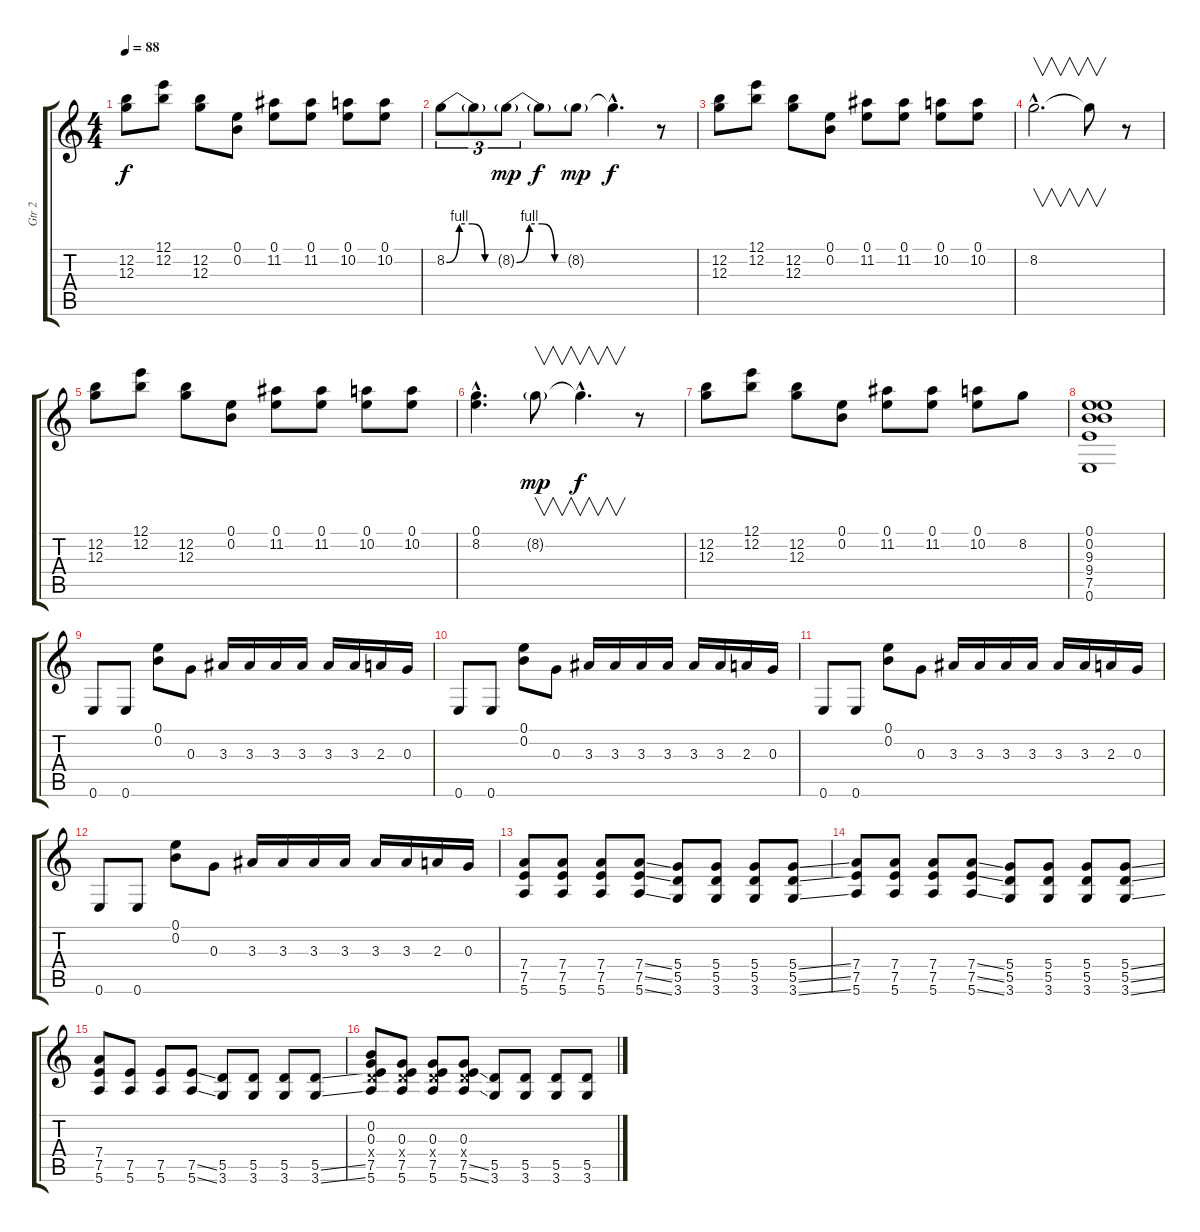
\track ("Gtr 2" "Gtr 2") {instrument distortionguitar}
\staff {score tabs}
\tuning (E4 B3 G3 D3 A2 E2) {hide}
\ts (4 4)
\tempo 88
\clef g2
\ks c
(12.2 12.3).8{dy f} (12.1 12.2).8 (12.2 12.3).8 (0.1 0.2).8 (0.1 11.2).8 (0.1 11.2).8 (0.1 10.2).8 (0.1 10.2).8 |
8.2{be (custom 0 0 15 4 30 4 45 0 60 0)}.8{tu (3 2)} 8.2{t}.8{tu (3 2)} 8.2{be (custom 0 0 15 4 30 4 45 0 60 0) g}.8{tu (3 2) dy mp} 8.2{t}.8{dy f} 8.2{g}.8{dy mp} 8.2{hac t}.4{d dy f} r.8 |
(12.2 12.3).8 (12.1 12.2).8 (12.2 12.3).8 (0.1 0.2).8 (0.1 11.2).8 (0.1 11.2).8 (0.1 10.2).8 (0.1 10.2).8 |
8.2{hac}.2{v d} 8.2{t}.8{v} r.8 |
(12.2 12.3).8 (12.1 12.2).8 (12.2 12.3).8 (0.1 0.2).8 (0.1 11.2).8 (0.1 11.2).8 (0.1 10.2).8 (0.1 10.2).8 |
(0.1{hac} 8.2{hac}).4{d} 8.2{g}.8{v dy mp} 8.2{hac t}.4{v d dy f} r.8 |
(12.2 12.3).8 (12.1 12.2).8 (12.2 12.3).8 (0.1 0.2).8 (0.1 11.2).8 (0.1 11.2).8 (0.1 10.2).8 8.2.8 |
(0.1 0.2 9.3 9.4 7.5 0.6).1 |
0.6.8 0.6.8 (0.1 0.2).8 0.3.8 3.3.16 3.3.16 3.3.16 3.3.16 3.3.16 3.3.16 2.3.16 0.3.16 |
0.6.8 0.6.8 (0.1 0.2).8 0.3.8 3.3.16 3.3.16 3.3.16 3.3.16 3.3.16 3.3.16 2.3.16 0.3.16 |
0.6.8 0.6.8 (0.1 0.2).8 0.3.8 3.3.16 3.3.16 3.3.16 3.3.16 3.3.16 3.3.16 2.3.16 0.3.16 |
0.6.8 0.6.8 (0.1 0.2).8 0.3.8 3.3.16 3.3.16 3.3.16 3.3.16 3.3.16 3.3.16 2.3.16 0.3.16 |
(7.4 7.5 5.6).8 (7.4 7.5 5.6).8 (7.4 7.5 5.6).8 (7.4{ss} 7.5{ss} 5.6{ss}).8 (5.4 5.5 3.6).8 (5.4 5.5 3.6).8 (5.4 5.5 3.6).8 (5.4{ss} 5.5{ss} 3.6{ss}).8 |
(7.4 7.5 5.6).8 (7.4 7.5 5.6).8 (7.4 7.5 5.6).8 (7.4{ss} 7.5{ss} 5.6{ss}).8 (5.4 5.5 3.6).8 (5.4 5.5 3.6).8 (5.4 5.5 3.6).8 (5.4{ss} 5.5{ss} 3.6{ss}).8 |
(7.4 7.5 5.6).8 (7.5 5.6).8 (7.5 5.6).8 (7.5{ss} 5.6{ss}).8 (5.5 3.6).8 (5.5 3.6).8 (5.5 3.6).8 (5.5{ss} 3.6{ss}).8 |
(0.2 0.3 0.4{x} 7.5 5.6).8 (0.3 0.4{x} 7.5 5.6).8 (0.3 0.4{x} 7.5 5.6).8 (0.3 0.4{x} 7.5{ss} 5.6{ss}).8 (5.5 3.6).8 (5.5 3.6).8 (5.5 3.6).8 (5.5{ss} 3.6{ss}).8
